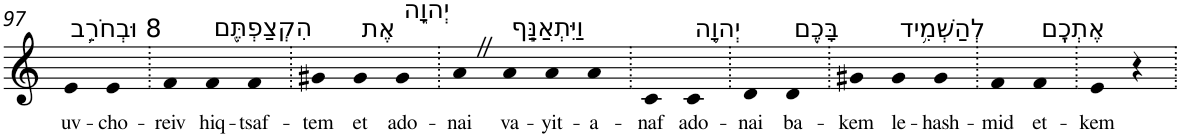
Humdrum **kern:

**kern	**text
*part1	*part1
*staff1	*staff1
*I"Piano	*
*I'Pno	*
!!LO:PB:g=z
*clefG2	*
*k[]	*
=97	=97
!LO:TX:a:t=8 וּבְחֹרֵ֥ב	!
!	!LO:LY:b
4e	uv-
!	!LO:LY:b
4e	-cho-
=98.	=98.
!	!LO:LY:b
4f	-reiv
!LO:TX:a:t=הִקְצַפְתֶּ֖ם	!
!	!LO:LY:b
4f	hiq-
!	!LO:LY:b
4f	-tsaf-
=99.	=99.
!	!LO:LY:b
4g#X	-tem
!LO:TX:a:t=אֶת	!
!	!LO:LY:b
4g#	et
!LO:TX:a:t=יְהוָ֑ה	!
!	!LO:LY:b
4g#	ado-
=100.	=100.
!	!LO:LY:b
4aZ	-nai
!LO:TX:a:t=וַיִּתְאַנַּ֧ף	!
!	!LO:LY:b
4a	va-
!	!LO:LY:b
4a	-yit-
!	!LO:LY:b
4a	-a-
=101.	=101.
!	!LO:LY:b
4c	-naf
!LO:TX:a:t=יְהוָ֛ה	!
!	!LO:LY:b
4c	ado-
=102.	=102.
!	!LO:LY:b
4d	-nai
!LO:TX:a:t=בָּכֶ֖ם	!
!	!LO:LY:b
4d	ba-
=103.	=103.
!	!LO:LY:b
4g#X	-kem
!LO:TX:a:t=לְהַשְׁמִ֥יד	!
!	!LO:LY:b
4g#	le-
!	!LO:LY:b
4g#	-hash-
=104.	=104.
!	!LO:LY:b
4f	-mid
!LO:TX:a:t=אֶתְכֶֽם	!
!	!LO:LY:b
4f	et-
=105.	=105.
!	!LO:LY:b
4e	-kem
4r	.
=.	=.
*-	*-
